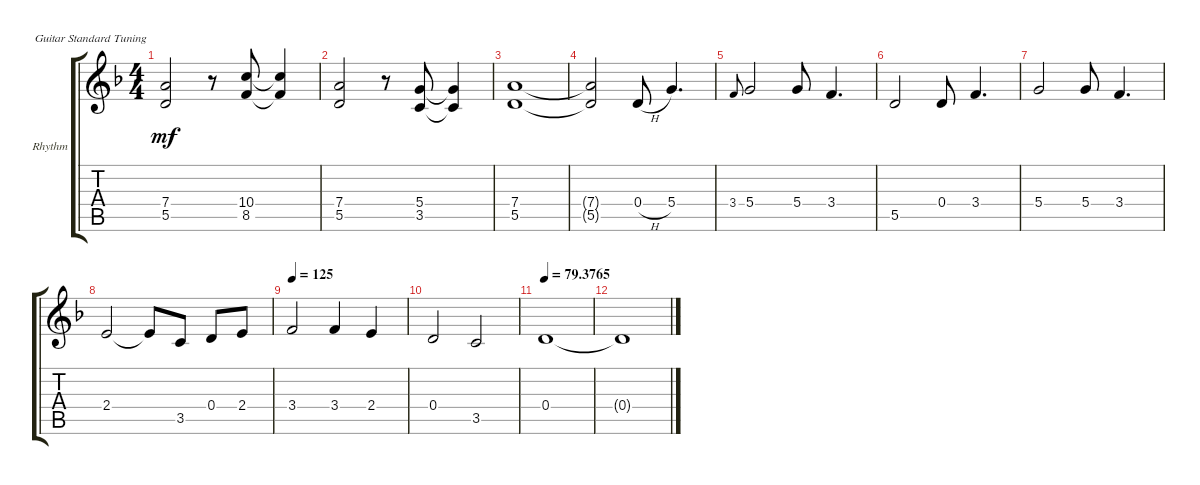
\bracketExtendMode groupsimilarinstruments
\firstSystemTrackNameOrientation horizontal
\otherSystemsTrackNameOrientation horizontal
\track ("Guitar Rhythm" "Rhythm") {instrument distortionguitar}
\staff {score tabs}
\tuning (E4 B3 G3 D3 A2 E2)
\ts (4 4)
\tempo (125 hide)
\clef g2
\scale
0.333333
\ks dminor
(5.5 7.4).2{dy mf} r.8 (8.5 10.4).8 (8.5{t} 10.4{t}).4 |
\scale
0.333333 (5.5 7.4).2 r.8 (3.5 5.4).8 (3.5{t} 5.4{t}).4 |
(5.5 7.4).1 |
\scale
0.333333 (5.5{t} 7.4{t}).2 0.4{h}.8 5.4.4{d} |
\scale
0.333333 3.4.8{gr onbeat} 5.4.2 5.4.8 3.4.4{d} |
\scale
0.333333 5.5.2 0.4.8 3.4.4{d} |
\scale
0.333333 5.4.2 5.4.8 3.4.4{d} |
\scale
0.333333 2.4.2 2.4{t}.8 3.5.8 0.4.8 2.4.8 |
\tempo (125 0.0125)
\scale
0.333333 3.4.2 3.4.4 2.4.4 |
\scale
0.333333 0.4.2 3.5.2 |
\tempo
79.3765
\scale
0.333333 0.4.1 |
\scale
0.333333 0.4{t}.1
